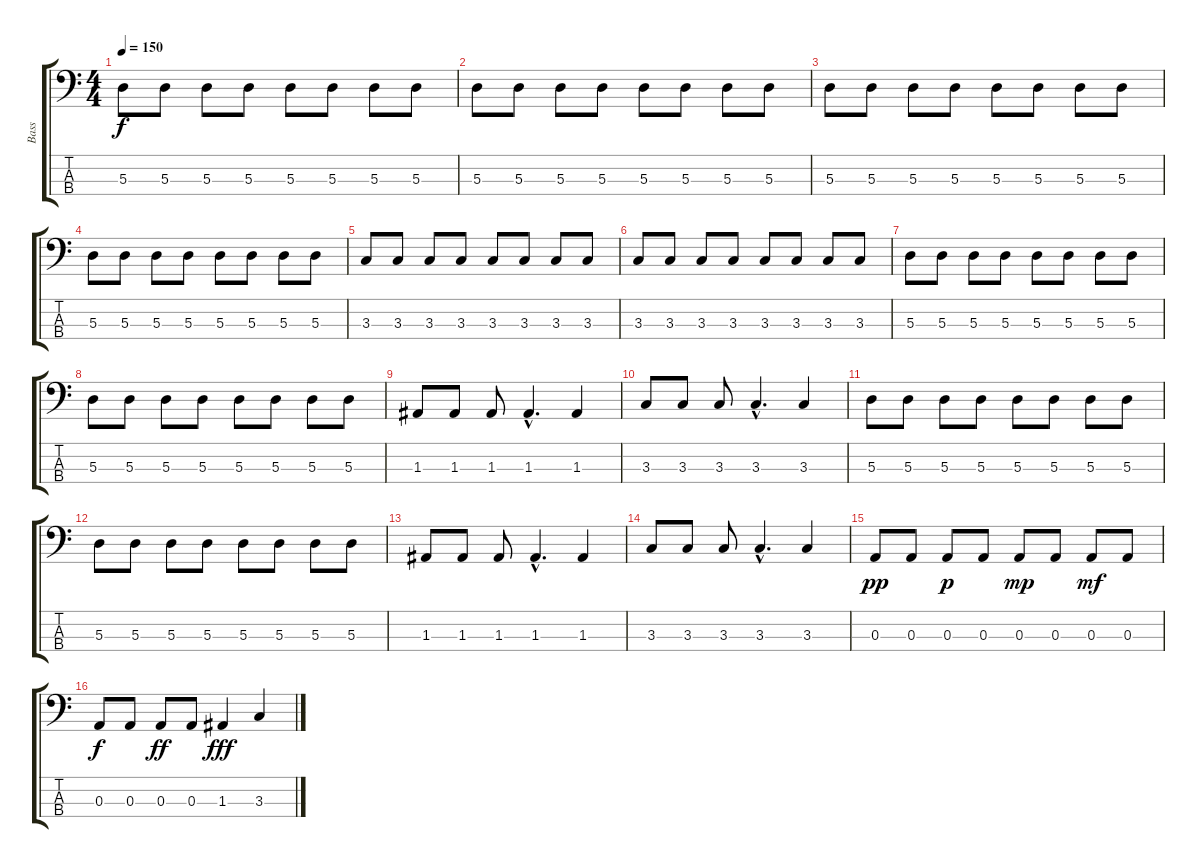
\track ("Bass" "Bass") {instrument electricbasspick}
\staff {score tabs}
\tuning (G2 D2 A1 E1) {hide}
\ts (4 4)
\tempo 150
\clef f4
\ks c
5.3.8{dy f} 5.3.8 5.3.8 5.3.8 5.3.8 5.3.8 5.3.8 5.3.8 |
5.3.8 5.3.8 5.3.8 5.3.8 5.3.8 5.3.8 5.3.8 5.3.8 |
5.3.8 5.3.8 5.3.8 5.3.8 5.3.8 5.3.8 5.3.8 5.3.8 |
5.3.8 5.3.8 5.3.8 5.3.8 5.3.8 5.3.8 5.3.8 5.3.8 |
3.3.8 3.3.8 3.3.8 3.3.8 3.3.8 3.3.8 3.3.8 3.3.8 |
3.3.8 3.3.8 3.3.8 3.3.8 3.3.8 3.3.8 3.3.8 3.3.8 |
5.3.8 5.3.8 5.3.8 5.3.8 5.3.8 5.3.8 5.3.8 5.3.8 |
5.3.8 5.3.8 5.3.8 5.3.8 5.3.8 5.3.8 5.3.8 5.3.8 |
1.3.8 1.3.8 1.3.8 1.3{hac}.4{d} 1.3.4 |
3.3.8 3.3.8 3.3.8 3.3{hac}.4{d} 3.3.4 |
5.3.8 5.3.8 5.3.8 5.3.8 5.3.8 5.3.8 5.3.8 5.3.8 |
5.3.8 5.3.8 5.3.8 5.3.8 5.3.8 5.3.8 5.3.8 5.3.8 |
1.3.8 1.3.8 1.3.8 1.3{hac}.4{d} 1.3.4 |
3.3.8 3.3.8 3.3.8 3.3{hac}.4{d} 3.3.4 |
0.3.8{dy pp} 0.3.8 0.3.8{dy p} 0.3.8 0.3.8{dy mp} 0.3.8 0.3.8{dy mf} 0.3.8 |
0.3.8{dy f} 0.3.8 0.3.8{dy ff} 0.3.8 1.3.4{dy fff} 3.3.4
